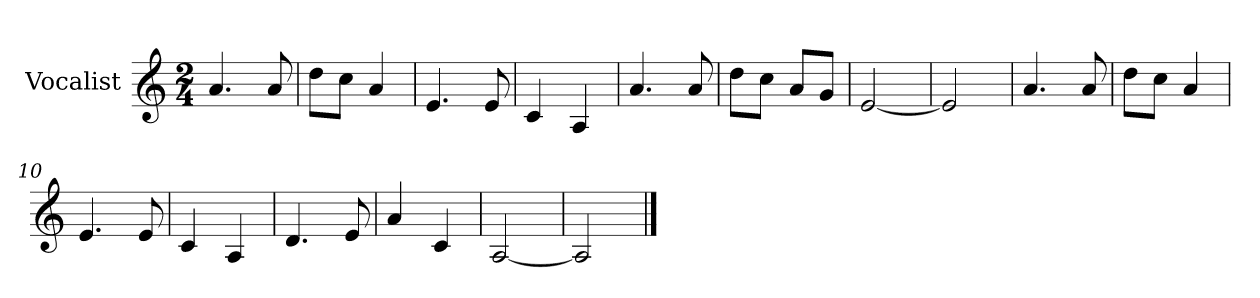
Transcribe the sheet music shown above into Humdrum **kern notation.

**kern
*part1
*staff1
*I"Vocalist
*k[]
*C:
*M2/4
=
4.a
8a
=1
8ddL
8ccJ
4a
=2
4.e
8e
=3
4c
4A
=4
4.a
8a
=5
8ddL
8ccJ
8aL
8gJ
=6
[2e
=7
2e]
=8
4.a
8a
=9
8ddL
8ccJ
4a
=10
4.e
8e
=11
4c
4A
=12
4.d
8e
=13
4a
4c
=14
[2A
=15
2A]
==
*-
